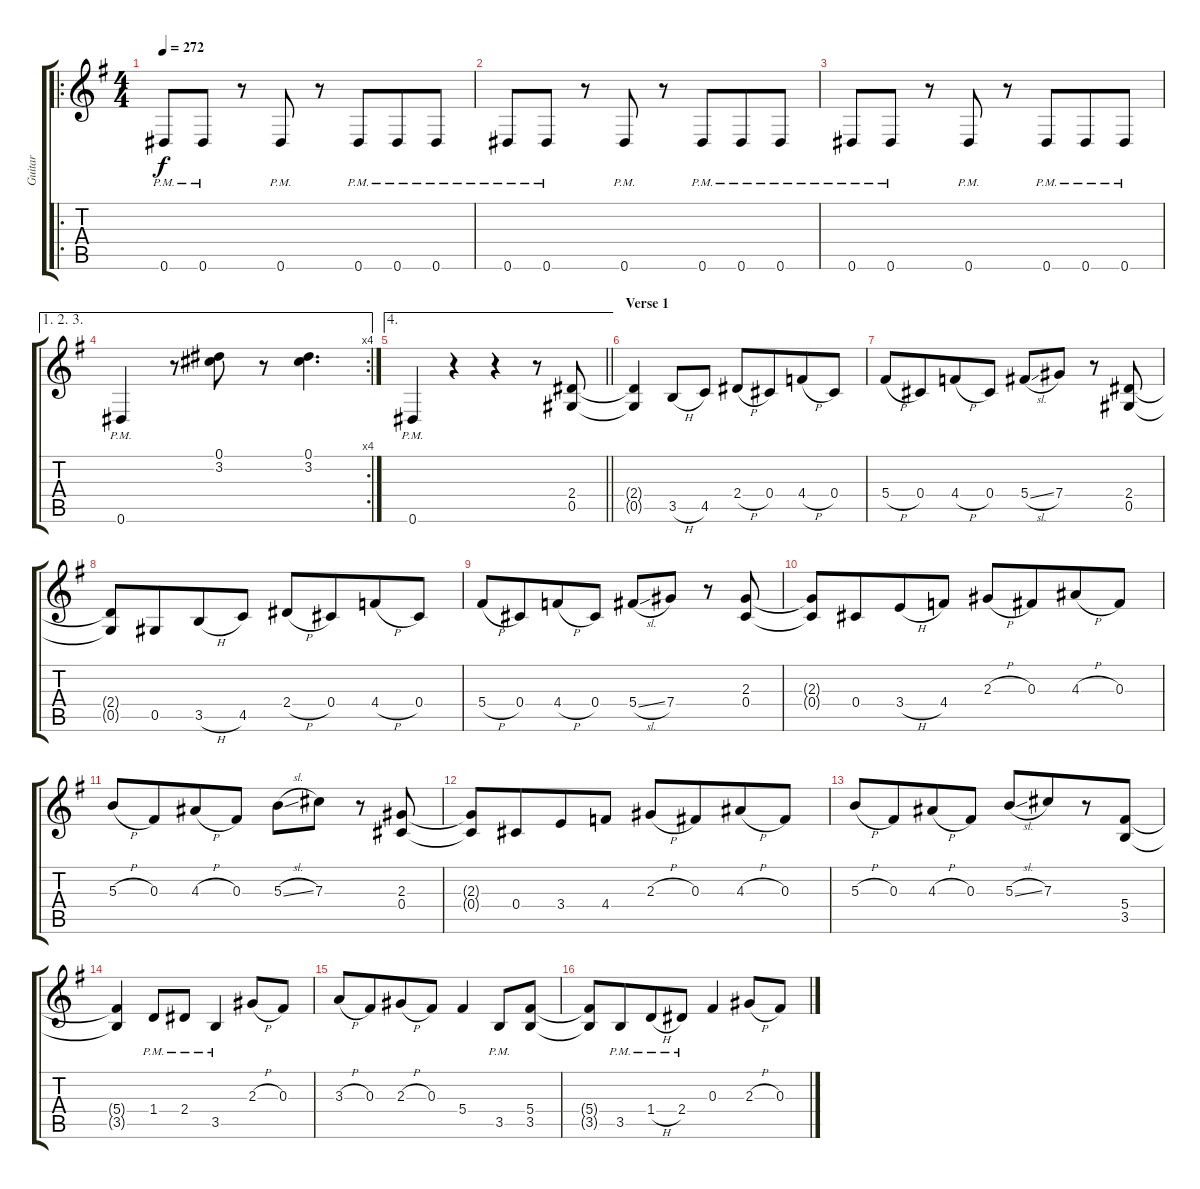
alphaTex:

\track ("Guitar" "Guitar") {instrument distortionguitar}
\staff {score tabs}
\tuning (Eb4 Bb3 Gb3 Db3 Ab2 Eb2) {hide}
\ro
\ts (4 4)
\tempo 272
\clef g2
\ks g
0.6{pm}.8{dy f} 0.6{pm}.8 r.8 0.6{pm}.8 r.8 0.6{pm}.8{beam merge} 0.6{pm}.8 0.6{pm}.8 |
0.6{pm}.8 0.6{pm}.8 r.8 0.6{pm}.8 r.8 0.6{pm}.8{beam merge} 0.6{pm}.8 0.6{pm}.8 |
0.6{pm}.8 0.6{pm}.8 r.8 0.6{pm}.8 r.8 0.6{pm}.8{beam merge} 0.6{pm}.8 0.6{pm}.8 |
\ae (1 2 3)
\rc 4
0.6{pm}.4 r.8 (0.1 3.2).8 r.8 (0.1 3.2).4{d} |
\ae 4
\barLineRight lightlight
0.6{pm}.4 r.4 r.4 r.8 (2.4 0.5).8 |
\section ("" "Verse 1")
(2.4{t} 0.5{t}).4 3.5{h}.8 4.5.8 2.4{h}.8 0.4.8{beam merge} 4.4{h}.8 0.4.8 |
5.4{h}.8 0.4.8{beam merge} 4.4{h}.8 0.4.8 5.4{sl}.8 7.4.8 r.8 (2.4 0.5).8 |
(2.4{t} 0.5{t}).8 0.5.8{beam merge} 3.5{h}.8 4.5.8 2.4{h}.8 0.4.8{beam merge} 4.4{h}.8 0.4.8 |
5.4{h}.8 0.4.8{beam merge} 4.4{h}.8 0.4.8 5.4{sl}.8 7.4.8 r.8 (2.3 0.4).8 |
(2.3{t} 0.4{t}).8 0.4.8{beam merge} 3.4{h}.8 4.4.8 2.3{h}.8 0.3.8{beam merge} 4.3{h}.8 0.3.8 |
5.3{h}.8 0.3.8{beam merge} 4.3{h}.8 0.3.8 5.3{sl}.8 7.3.8 r.8 (2.3 0.4).8 |
(2.3{t} 0.4{t}).8 0.4.8{beam merge} 3.4.8 4.4.8 2.3{h}.8 0.3.8{beam merge} 4.3{h}.8 0.3.8 |
5.3{h}.8 0.3.8{beam merge} 4.3{h}.8 0.3.8 5.3{sl}.8 7.3.8{beam merge} r.8 (5.4 3.5).8 |
(5.4{t} 3.5{t}).4 1.4{pm}.8 2.4{pm}.8 3.5{pm}.4 2.3{h}.8 0.3.8 |
3.3{h}.8 0.3.8{beam merge} 2.3{h}.8 0.3.8 5.4.4 3.5{pm}.8 (5.4 3.5).8 |
(5.4{t} 3.5{t}).8 3.5{pm}.8{beam merge} 1.4{h pm}.8 2.4{pm}.8 0.3.4 2.3{h}.8 0.3.8
